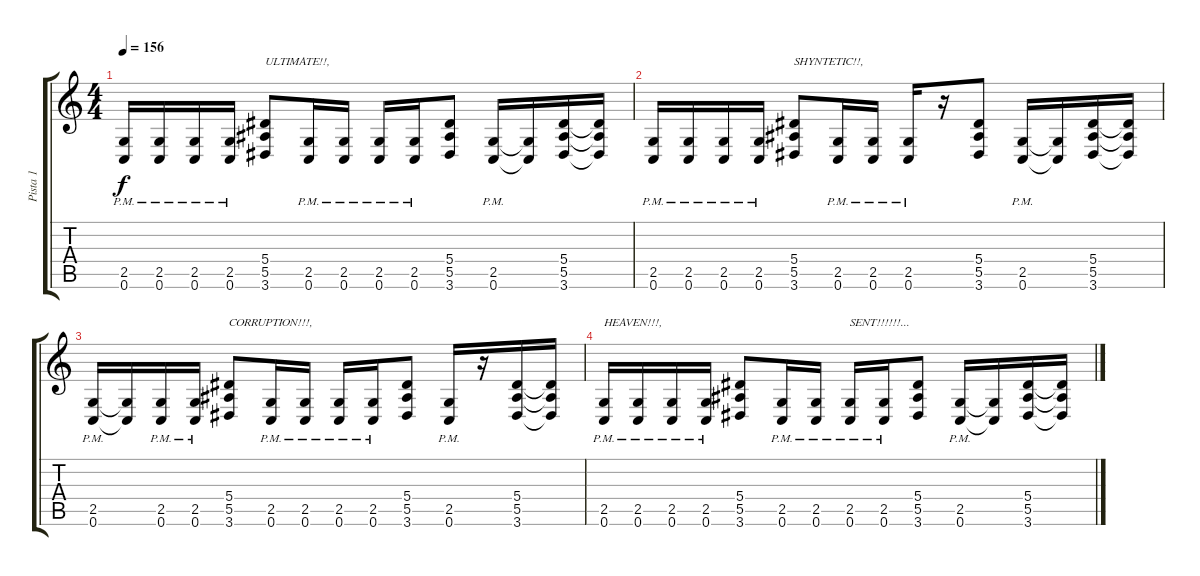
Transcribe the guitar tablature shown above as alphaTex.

\track ("Pista 1" "Pista 1") {instrument distortionguitar}
\staff {score tabs}
\tuning (C4 G3 Eb3 Bb2 F2 C2) {hide}
\ts (4 4)
\tempo 156
\clef g2
\ks c
(2.5{pm} 0.6{pm}).16{dy f} (2.5{pm} 0.6{pm}).16 (2.5{pm} 0.6{pm}).16 (2.5{pm} 0.6{pm}).16 (5.4 5.5 3.6).8{txt "ULTIMATE!!,"} (2.5{pm} 0.6{pm}).16 (2.5{pm} 0.6{pm}).16 (2.5{pm} 0.6{pm}).16 (2.5{pm} 0.6{pm}).16 (5.4 5.5 3.6).8 (2.5{pm} 0.6{pm}).16 (2.5{t} 0.6{t}).16 (5.4 5.5 3.6).16 (5.4{t} 5.5{t} 3.6{t}).16 |
(2.5{pm} 0.6{pm}).16 (2.5{pm} 0.6{pm}).16 (2.5{pm} 0.6{pm}).16 (2.5{pm} 0.6{pm}).16 (5.4 5.5 3.6).8{txt "SHYNTETIC!!,"} (2.5{pm} 0.6{pm}).16 (2.5{pm} 0.6{pm}).16 (2.5{pm} 0.6{pm}).16 r.16 (5.4 5.5 3.6).8 (2.5{pm} 0.6{pm}).16 (2.5{t} 0.6{t}).16 (5.4 5.5 3.6).16 (5.4{t} 5.5{t} 3.6{t}).16 |
(2.5{pm} 0.6{pm}).16 (2.5{t} 0.6{t}).16 (2.5{pm} 0.6{pm}).16 (2.5{pm} 0.6{pm}).16 (5.4 5.5 3.6).8{txt "CORRUPTION!!!,"} (2.5{pm} 0.6{pm}).16 (2.5{pm} 0.6{pm}).16 (2.5{pm} 0.6{pm}).16 (2.5{pm} 0.6{pm}).16 (5.4 5.5 3.6).8 (2.5{pm} 0.6{pm}).16 r.16 (5.4 5.5 3.6).16 (5.4{t} 5.5{t} 3.6{t}).16 |
(2.5{pm} 0.6{pm}).16{txt "HEAVEN!!!,"} (2.5{pm} 0.6{pm}).16 (2.5{pm} 0.6{pm}).16 (2.5{pm} 0.6{pm}).16 (5.4 5.5 3.6).8 (2.5{pm} 0.6{pm}).16 (2.5{pm} 0.6{pm}).16 (2.5{pm} 0.6{pm}).16{txt "SENT!!!!!!..."} (2.5{pm} 0.6{pm}).16 (5.4 5.5 3.6).8 (2.5{pm} 0.6{pm}).16 (2.5{t} 0.6{t}).16 (5.4 5.5 3.6).16 (5.4{t} 5.5{t} 3.6{t}).16
